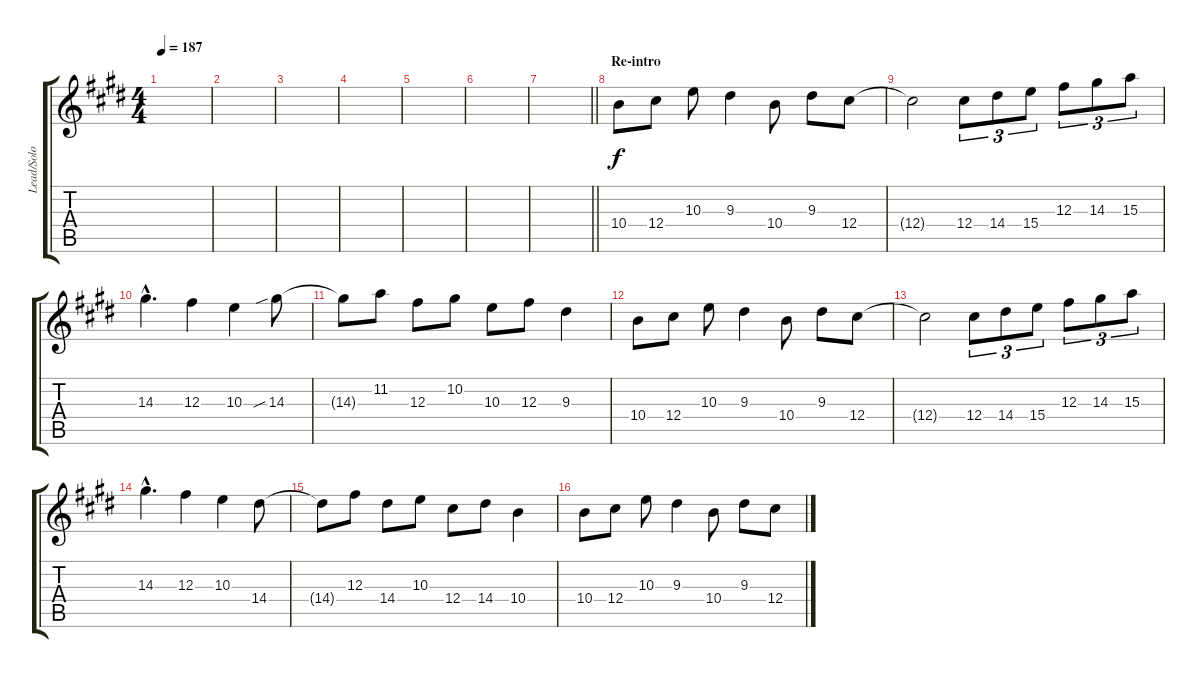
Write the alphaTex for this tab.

\track ("Lead/Solo" "Lead/Solo") {instrument overdrivenguitar}
\staff {score tabs}
\tuning (Eb4 Bb3 Gb3 Db3 Ab2 Db2) {hide}
\ts (4 4)
\tempo 187
\clef g2
\ks e
|
|
|
|
|
|
\barLineRight lightlight
|
\section ("" "Re-intro")
10.4.8 12.4.8 10.3.8 9.3.4 10.4.8 9.3.8 12.4.8 |
12.4{t}.2 12.4.8{tu (3 2)} 14.4.8{tu (3 2)} 15.4.8{tu (3 2)} 12.3.8{tu (3 2)} 14.3.8{tu (3 2)} 15.3.8{tu (3 2)} |
14.3{hac}.4{d} 12.3.4 10.3.4 14.3{sib}.8 |
14.3{t}.8 11.2.8 12.3.8 10.2.8 10.3.8 12.3.8 9.3.4 |
10.4.8 12.4.8 10.3.8 9.3.4 10.4.8 9.3.8 12.4.8 |
12.4{t}.2 12.4.8{tu (3 2)} 14.4.8{tu (3 2)} 15.4.8{tu (3 2)} 12.3.8{tu (3 2)} 14.3.8{tu (3 2)} 15.3.8{tu (3 2)} |
14.3{hac}.4{d} 12.3.4 10.3.4 14.4.8 |
14.4{t}.8 12.3.8 14.4.8 10.3.8 12.4.8 14.4.8 10.4.4 |
10.4.8 12.4.8 10.3.8 9.3.4 10.4.8 9.3.8 12.4.8
